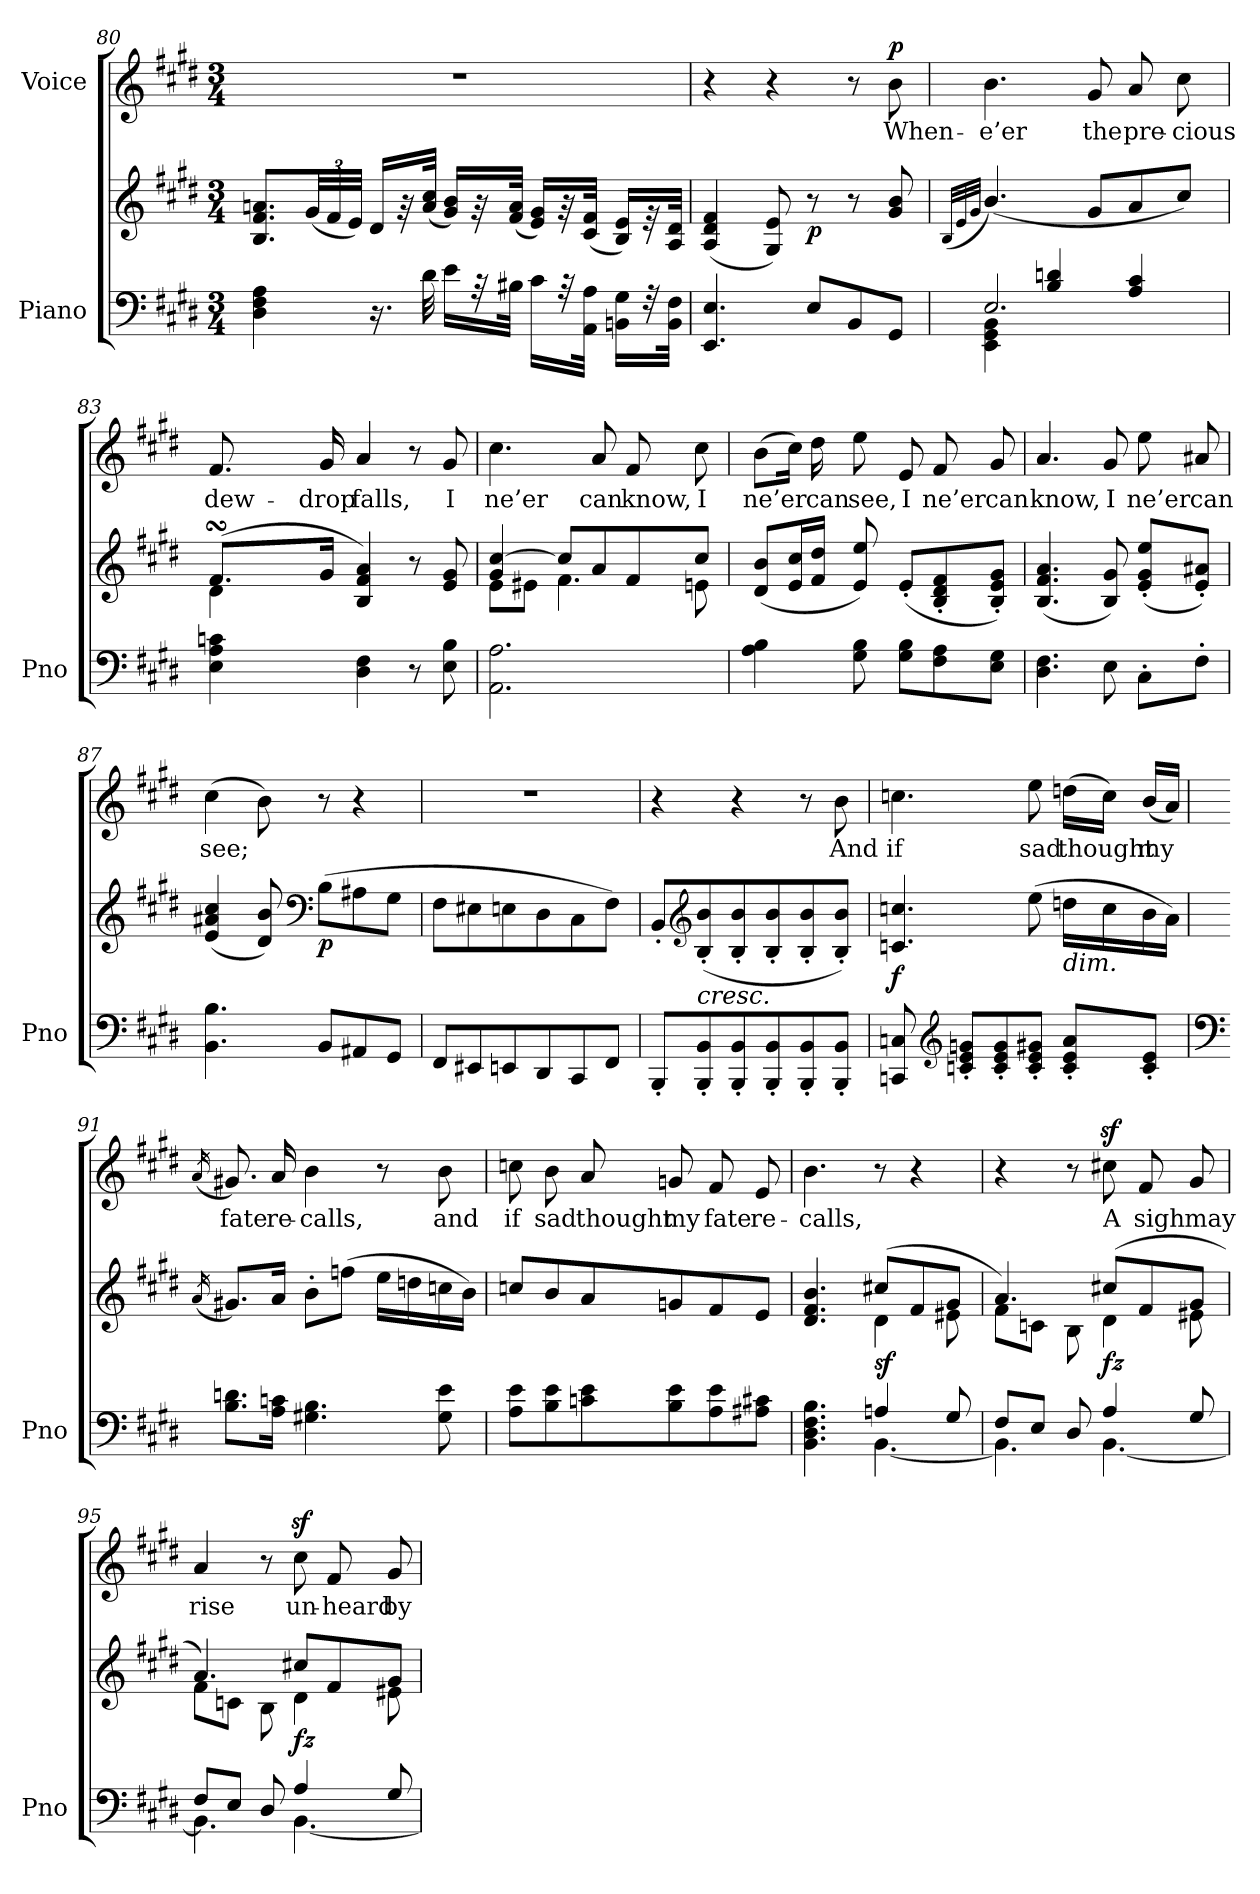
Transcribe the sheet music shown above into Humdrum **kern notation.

**kern	**kern	**dynam	**kern	**text	**dynam
*part2	*part2	*part2	*part1	*part1	*part1
*staff3	*staff2	*staff2/3	*staff1	*staff1	*staff1
*I"Piano	*	*	*I"Voice	*	*
*I'Pno	*	*	*	*	*
*clefF4	*clefG2	*	*clefG2	*	*
*k[f#c#g#d#]	*k[f#c#g#d#]	*	*k[f#c#g#d#]	*	*
*M3/4	*M3/4	*	*M3/4	*	*
=80	=80	=80	=80	=80	=80
4D#\ 4F#\ 4A\	8.B/ 8.f#/ 8.an/L	.	2.r	.	.
*	*Xbrackettup	*	*	*	*
.	(<48g#/LL	.	.	.	.
.	48f#/	.	.	.	.
.	48e/JJJ)	.	.	.	.
16.r	16d#/LL	.	.	.	.
.	32rg	.	.	.	.
32d#\	(<32a/ 32cc#/JJk	.	.	.	.
16e\LL	16g#/ 16b/LL)	.	.	.	.
32rA	32rg	.	.	.	.
32B#X\JJk	(<32f#/ 32a/JJk	.	.	.	.
16c#\LL	16e/ 16g#/LL)	.	.	.	.
32rA	32rg	.	.	.	.
32AA\ 32A\JJk	(<32c#/ 32f#/JJk	.	.	.	.
16BBn\ 16G#\LL	16B/ 16e/LL)	.	.	.	.
32rF	32re	.	.	.	.
32BB\ 32F#\JJk	32A/ 32d#/JJk	.	.	.	.
!!LO:LB:g=z
=81	=81	=81	=81	=81	=81
4.EE/ 4.E/	(<4A/ 4d#/ 4f#/	.	4r	.	.
.	8G#/ 8e/)	.	4r	.	.
!	!	!LO:DY:b	!	!	!
8E/L	8r	p	.	.	.
8BB/	8r	.	8r	.	.
!	!	!	!	!LO:LY:b	!LO:DY:a
8GG#/J	8g#/ 8b/	.	8b\	When-	p
=82	=82	=82	=82	=82	=82
.	(<32qB/LLL	.	.	.	.
.	32qe/	.	.	.	.
.	32qg#/JJJ	.	.	.	.
*^	*	*	*	*	*
!	!	!	!	!	!LO:LY:b	!
4EE\ 4GG#\ 4BB\	2.E/	(<4.b/)	.	4.b\	-e’er	.
4B/ 4dn/	.	.	.	.	.	.
!	!	!	!	!	!LO:LY:b	!
.	.	8g#/L	.	8g#/	the	.
!	!	!	!	!	!LO:LY:b	!
4A/ 4c#/	.	8a/	.	8a/	pre-	.
!	!	!	!	!	!LO:LY:b	!
.	.	8cc#/J)	.	8cc#\	-cious	.
*v	*v	*	*	*	*	*
=83	=83	=83	=83	=83	=83
*	*^	*	*	*	*
*	*	*^	*	*	*	*
!	!	!	!	!	!	!LO:LY:b	!
4E\ 4A\ 4cn\	(>8.f#sSSS/L	4d#\	16f#!yy	.	8.f#/	dew-	.
*	*	*	*brackettup	*	*	*	*
.	.	.	48g#!yy	.	.	.	.
.	.	.	48f#!yy	.	.	.	.
.	.	.	48e!yy	.	.	.	.
.	.	.	16f#!yy	.	.	.	.
!	!	!	!	!	!	!LO:LY:b	!
.	16g#/Jk	.	16g#!yy	.	16g#/	-drop	.
!	!	!	!	!	!	!LO:LY:b	!
4D#\ 4F#\	4B/ 4f#/ 4a/)	2ryy	2ryy	.	4a/	falls,	.
8r	8r	.	.	.	8r	.	.
!	!	!	!	!	!	!LO:LY:b	!
8E\ 8B\	8e/ 8g#/	.	.	.	8g#/	I	.
*	*	*v	*v	*	*	*	*
!!LO:PB:g=z
=84	=84	=84	=84	=84	=84	=84
!	!	!	!	!	!LO:LY:b	!
2.AA\ 2.A\	4g#/ [4cc#/	8e\L	.	4.cc#\	ne’er	.
.	.	8e#X\J	.	.	.	.
.	8cc#/L]	4.f#\	.	.	.	.
!	!	!	!	!	!LO:LY:b	!
.	8a/	.	.	8a/	can	.
!	!	!	!	!	!LO:LY:b	!
.	8f#/	.	.	8f#/	know,	.
!	!	!	!	!	!LO:LY:b	!
.	8cc#/J	8en\	.	8cc#\	I	.
=85	=85	=85	=85	=85	=85	=85
!	!	!	!	!	!LO:LY:b	!
*	*v	*v	*	*	*	*
4A\ 4B\	(<8d#/ 8b/L	.	(>8b\L	ne’er	.
.	16e/ 16cc#/L	.	16cc#\Jk)	.	.
!	!	!	!	!LO:LY:b	!
.	16f#/ 16dd#/JJ	.	16dd#\	can	.
!	!	!	!	!LO:LY:b	!
8G#\ 8B\	8e/ 8ee/)	.	8ee\	see,	.
!	!	!	!	!LO:LY:b	!
8G#\ 8B\L	(<8e'/L	.	8e/	I	.
!	!	!	!	!LO:LY:b	!
8F#\ 8A\	8B/' 8d#/' 8f#/'	.	8f#/	ne’er	.
!	!	!	!	!LO:LY:b	!
8E\ 8G#\J	8B/' 8e/' 8g#/'J)	.	8g#/	can	.
=86	=86	=86	=86	=86	=86
!	!	!	!	!LO:LY:b	!
4.D#\ 4.F#\	(<4.B/ 4.f#/ 4.a/	.	4.a/	know,	.
!	!	!	!	!LO:LY:b	!
8E\	8B/ 8g#/)	.	8g#/	I	.
!	!	!	!	!LO:LY:b	!
8C#'\L	(<8e/' 8g#/' 8ee/'L	.	8ee\	ne’er	.
!	!	!	!	!LO:LY:b	!
8F#'\J	8e/' 8a#X/'J)	.	8a#X/	can	.
!!LO:LB:g=z
=87	=87	=87	=87	=87	=87
!	!	!	!	!LO:LY:b	!
4.BB\ 4.B\	(<4e/ 4a#X/ 4cc#/	.	(>4cc#\	see;	.
.	8d#/ 8b/)	.	8b\)	.	.
*	*clefF4	*	*	*	*
!	!	!LO:DY:b	!	!	!
8BB/L	(>8B\L	p	8r	.	.
8AA#X/	8A#X\	.	4r	.	.
8GG#/J	8G#\J	.	.	.	.
=88	=88	=88	=88	=88	=88
8FF#/L	8F#\L	.	2.r	.	.
8EE#X/	8E#X\	.	.	.	.
8EEn/	8En\	.	.	.	.
8DD#/	8D#\	.	.	.	.
8CC#/	8C#\	.	.	.	.
8FF#/J	8F#\J)	.	.	.	.
=89	=89	=89	=89	=89	=89
8BBB'/L	8BB'/L	.	4r	.	.
*	*clefG2	*	*	*	*
!	!LO:TX:b:i:t=cresc.	!	!	!	!
8BBB/' 8BB/'	(<8B/' 8b/'	.	.	.	.
8BBB/' 8BB/'	8B/' 8b/'	.	4r	.	.
8BBB/' 8BB/'	8B/' 8b/'	.	.	.	.
8BBB/' 8BB/'	8B/' 8b/'	.	8r	.	.
!	!	!	!	!LO:LY:b	!
8BBB/' 8BB/'J	8B/' 8b/'J)	.	8b\	And	.
=90	=90	=90	=90	=90	=90
!	!	!LO:DY:b	!	!LO:LY:b	!
8CCn/ 8Cn/	4.cn/ 4.ccn/	f	4.ccn\	if	.
*clefG2	*	*	*	*	*
8cn/' 8e/' 8gn/'L	.	.	.	.	.
8c/' 8e/' 8g/'	.	.	.	.	.
!	!	!	!	!LO:LY:b	!
8c/' 8e/' 8g#X/'J	(>8ee\	.	8ee\	sad	.
!	!LO:TX:b:i:t=dim.	!	!	!	!
!	!	!	!	!LO:LY:b	!
8c/' 8e/' 8a/'L	16ddn\LL	.	(>16ddn\LL	thought	.
.	16cc\	.	16cc\JJ)	.	.
!	!	!	!	!LO:LY:b	!
8c/' 8e/'J	16b\	.	(<16b/LL	my	.
.	16a\JJ)	.	16a/JJ)	.	.
!!LO:LB:g=z
=91	=91	=91	=91	=91	=91
*clefF4	*	*	*	*	*
.	(>16qa/	.	(<16qa/	.	.
!	!	!	!	!LO:LY:b	!
8.B\ 8.dn\L	8.g#X/L)	.	8.g#X/)	fate	.
!	!	!	!	!LO:LY:b	!
16A\ 16cn\Jk	16a/Jk	.	16a/	re-	.
!	!	!	!	!LO:LY:b	!
4.G#X\ 4.B\	8b'\L	.	4b\	-calls,	.
.	(>8ffn\J	.	.	.	.
.	16ee\LL	.	8r	.	.
.	16ddn\	.	.	.	.
!	!	!	!	!LO:LY:b	!
8G#\ 8e\	16ccn\	.	8b\	and	.
.	16b\JJ)	.	.	.	.
=92	=92	=92	=92	=92	=92
!	!	!	!	!LO:LY:b	!
8A\ 8e\L	8ccn/L	.	8ccn\	if	.
!	!	!	!	!LO:LY:b	!
8B\ 8e\	8b/	.	8b\	sad	.
!	!	!	!	!LO:LY:b	!
8cn\ 8e\	8a/	.	8a/	thought	.
!	!	!	!	!LO:LY:b	!
8B\ 8e\	8gn/	.	8gn/	my	.
!	!	!	!	!LO:LY:b	!
8A\ 8e\	8f#/	.	8f#/	fate	.
!	!	!	!	!LO:LY:b	!
8A#X\ 8c#X\J	8e/J	.	8e/	re-	.
=93	=93	=93	=93	=93	=93
*^	*^	*	*	*	*
!	!	!	!	!	!	!LO:LY:b	!
4.BB\ 4.D#\ 4.F#\ 4.B\	4.ryy	4.d#/ 4.f#/ 4.b/	4.ryy	.	4.b\	-calls,	.
!	!	!	!	!LO:DY:b	!	!	!
4An/	[4.BB\	(>8cc#X/L	4d#\	sf	8r	.	.
.	.	8f#/	.	.	4r	.	.
8G#/	.	8g#/J	8e#X\	.	.	.	.
!!LO:LB:g=z
=94	=94	=94	=94	=94	=94	=94	=94
8F#/L	4.BB\]	4.a/)	8f#\L	.	4r	.	.
8E/J	.	.	8cn\J	.	.	.	.
8D#/	.	.	8B\	.	8r	.	.
!	!	!	!	!LO:DY:b	!	!LO:LY:b	!
4A/	[4.BB\	(>8cc#X/L	4d#\	fz	8cc#Xz>\	A	.
!	!	!	!	!	!	!LO:LY:b	!
.	.	8f#/	.	.	8f#/	sigh	.
!	!	!	!	!	!	!LO:LY:b	!
8G#/	.	8g#/J	8e#X\	.	8g#/	may	.
=95	=95	=95	=95	=95	=95	=95	=95
!	!	!	!	!	!	!LO:LY:b	!
8F#/L	4.BB\]	4.a/)	8f#\L	.	4a/	rise	.
8E/J	.	.	8cn\J	.	.	.	.
8D#/	.	.	8B\	.	8r	.	.
!	!	!	!	!LO:DY:b	!	!LO:LY:b	!
4A/	[4.BB\	8cc#X/L	4d#\	fz	8cc#z>\	un-	.
!	!	!	!	!	!	!LO:LY:b	!
.	.	8f#/	.	.	8f#/	-heard	.
!	!	!	!	!	!	!LO:LY:b	!
8G#/	.	8g#/J	8e#X\	.	8g#/	by	.
*v	*v	*	*	*	*	*	*
*	*v	*v	*	*	*	*
=	=	=	=	=	=
*-	*-	*-	*-	*-	*-
